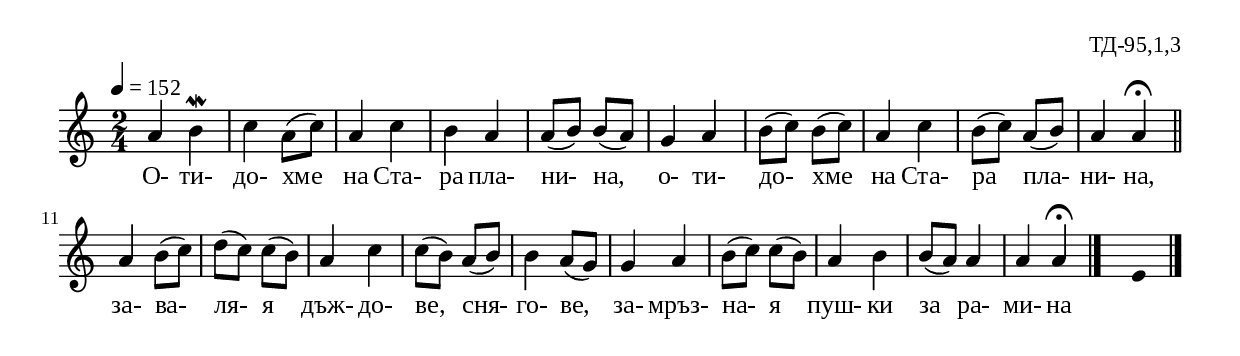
%{
TD_95_1_03
%}

\include "td-preamble.ly"

\score {
\relative c'' {
 \tempo 4 = 152
\time 2/4
a4 b\mordent  | c a8([ c]) | a4 c | b a | a8([ b]) b8([ a]) | g4 a | 
b8([ c]) b8([ c]) | a4 c | b8([ c]) a8([ b]) | a4 a\fermata \bar "||"
\break 
%\time 2/4
a4 b8([ c]) | d8([ c]) c8([ b]) | a4 c | c8([ b]) a8([ b]) | b4 a8([ g]) | g4 a | b8([ c]) c8([ b]) | a4 b | b8([ a]) a4 | a a\fermata 
 \bar "|." 
s4 \fixB e
\bar "|." 
}
\addlyrics { О- ти- до- хме на Ста- ра пла- ни- на, 
о- ти- до- хме на Ста- ра пла- ни- на, за- ва- ля- я дъж- до- ве, сня- го- ве, 
за- мръз- на- я пуш- ки за ра- ми- на }
%
\layout {
  indent = #0
  line-width = 190\mm
  ragged-right=##f
}
%
\midi { 
	\context {
		\Score
		tempoWholesPerMinute = #(ly:make-moment 152 4)
		}
	}
}
%
\header{
  opus = "ТД-95,1,3"
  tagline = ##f
}


